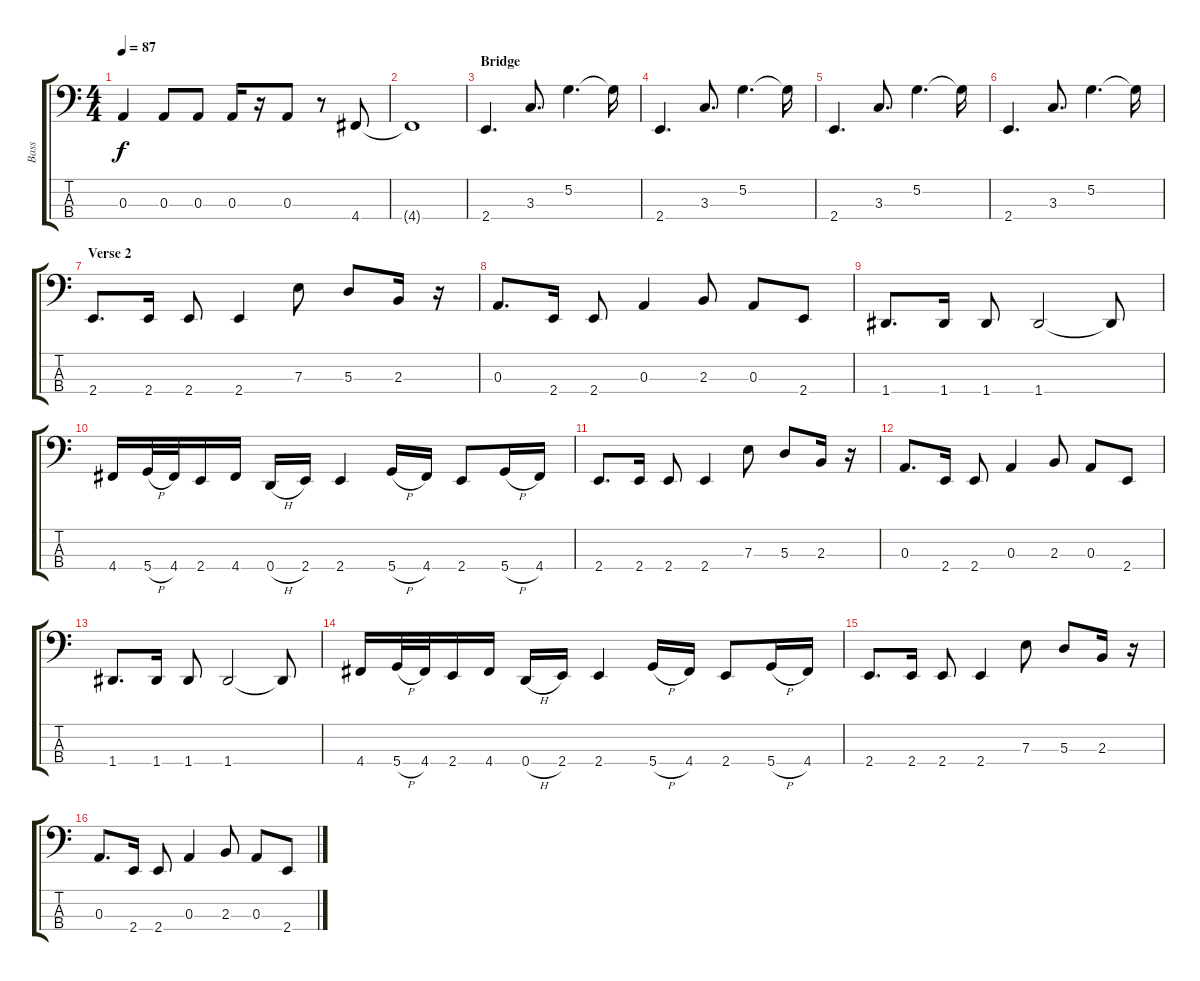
\track ("Bass" "Bass") {instrument electricbassfinger}
\staff {score tabs}
\tuning (G2 D2 A1 D1) {hide}
\ts (4 4)
\tempo 87
\clef f4
\ks c
0.3.4{dy f} 0.3.8 0.3.8 0.3.16 r.16 0.3.8 r.8 4.4.8 |
4.4{t}.1 |
\section ("" "Bridge")
2.4.4{d} 3.3.8{d} 5.2.4{d} 5.2{t}.16 |
2.4.4{d} 3.3.8{d} 5.2.4{d} 5.2{t}.16 |
2.4.4{d} 3.3.8{d} 5.2.4{d} 5.2{t}.16 |
2.4.4{d} 3.3.8{d} 5.2.4{d} 5.2{t}.16 |
\section ("" "Verse 2")
2.4.8{d} 2.4.16 2.4.8 2.4.4 7.3.8 5.3.8 2.3.16 r.16 |
0.3.8{d} 2.4.16 2.4.8 0.3.4 2.3.8 0.3.8 2.4.8 |
1.4.8{d} 1.4.16 1.4.8 1.4.2 1.4{t}.8 |
4.4.16 5.4{h}.32 4.4.32 2.4.16 4.4.16 0.4{h}.16 2.4.16 2.4.4 5.4{h}.16 4.4.16 2.4.8 5.4{h}.16 4.4.16 |
2.4.8{d} 2.4.16 2.4.8 2.4.4 7.3.8 5.3.8 2.3.16 r.16 |
0.3.8{d} 2.4.16 2.4.8 0.3.4 2.3.8 0.3.8 2.4.8 |
1.4.8{d} 1.4.16 1.4.8 1.4.2 1.4{t}.8 |
4.4.16 5.4{h}.32 4.4.32 2.4.16 4.4.16 0.4{h}.16 2.4.16 2.4.4 5.4{h}.16 4.4.16 2.4.8 5.4{h}.16 4.4.16 |
2.4.8{d} 2.4.16 2.4.8 2.4.4 7.3.8 5.3.8 2.3.16 r.16 |
0.3.8{d} 2.4.16 2.4.8 0.3.4 2.3.8 0.3.8 2.4.8
